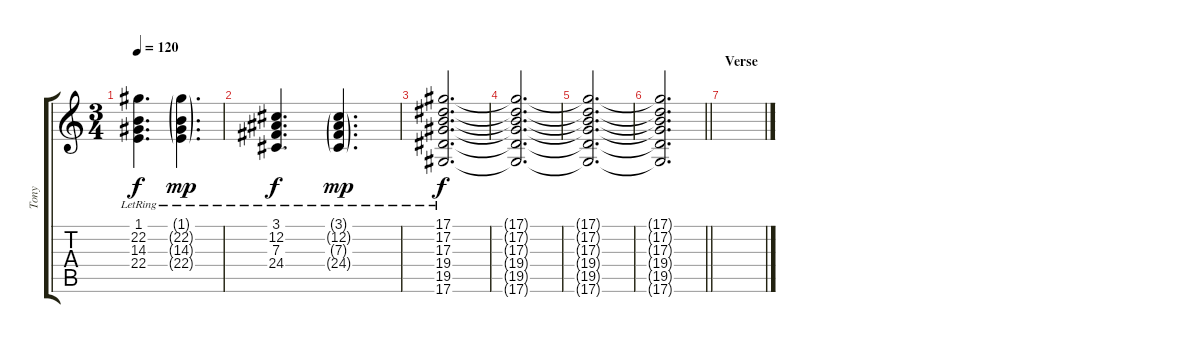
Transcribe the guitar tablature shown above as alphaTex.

\track ("Tony" "Tony") {instrument acousticgrandpiano}
\staff {score tabs}
\tuning (Eb4 Bb3 Gb3 Db3 Ab2 Eb2) {hide}
\ts (3 4)
\tempo 120
\clef g2
\ks c
(1.1{lr} 22.2{lr} 14.3{lr} 22.4{lr}).4{d dy f} (1.1{g lr} 22.2{g lr} 14.3{g lr} 22.4{g lr}).4{d dy mp} |
(3.1{lr} 12.2{lr} 7.3 24.4).4{d dy f} (3.1{g lr} 12.2{g lr} 7.3{g} 24.4{g}).4{d dy mp} |
(17.1{lr} 17.2{lr} 17.3{lr} 19.4{lr} 19.5{lr} 17.6{lr}).2{d dy f} |
(17.1{t} 17.2{t} 17.3{t} 19.4{t} 19.5{t} 17.6{t}).2{d} |
(17.1{t} 17.2{t} 17.3{t} 19.4{t} 19.5{t} 17.6{t}).2{d} |
\barLineRight lightlight
(17.1{t} 17.2{t} 17.3{t} 19.4{t} 19.5{t} 17.6{t}).2{d} |
\section ("" "Verse")
